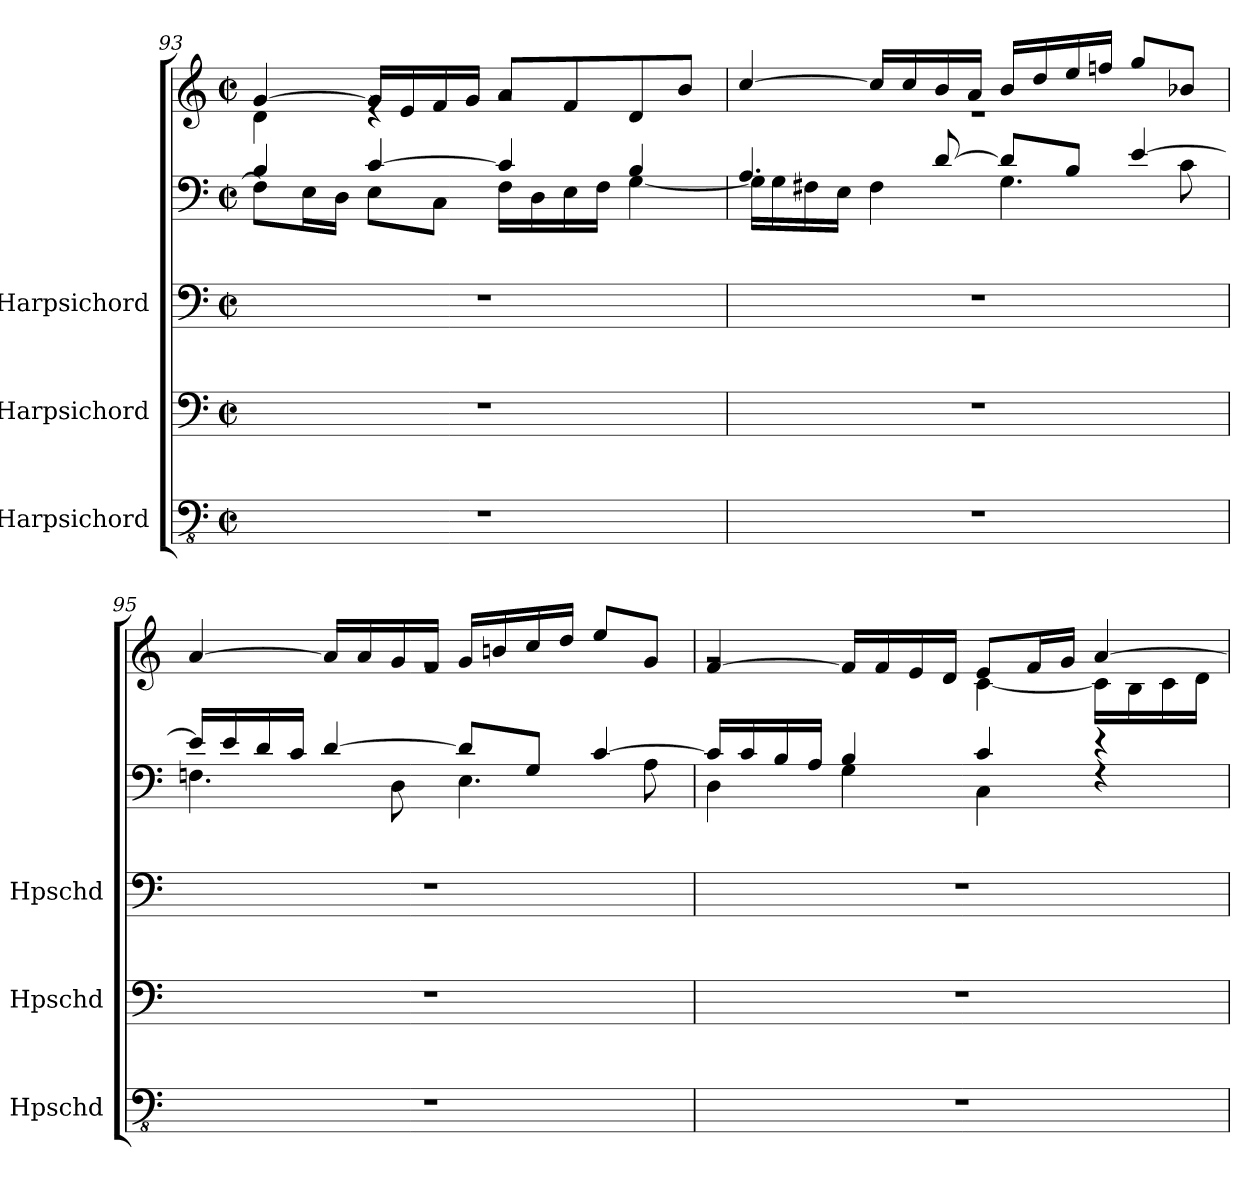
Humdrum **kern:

**kern	**kern	**kern	**kern	**kern
*part3	*part2	*part1	*part1	*part1
*staff5	*staff4	*staff3	*staff2	*staff1
*I"Harpsichord	*I"Harpsichord	*I"Harpsichord	*	*
*I'Hpschd	*I'Hpschd	*I'Hpschd	*	*
!!LO:LB:g=z
*clefFv4	*clefF4	*clefF4	*clefF4	*clefG2
*k[]	*k[]	*k[]	*k[]	*k[]
*M2/2	*M2/2	*M2/2	*M2/2	*M2/2
*met(c|)	*met(c|)	*met(c|)	*met(c|)	*met(c|)
=93	=93	=93	=93	=93
*	*	*	*^	*^
1r	1r	1r	4B/	8F\L]	[4g/	4d\
.	.	.	.	16E\L	.	.
.	.	.	.	16D\JJ	.	.
.	.	.	[4c/	8E\L	16g/LL]	4re
.	.	.	.	.	16e/	.
.	.	.	.	8C\J	16f/	.
.	.	.	.	.	16g/JJ	.
.	.	.	4c/]	16F\LL	8a/L	2rg
.	.	.	.	16D\	.	.
.	.	.	.	16E\	8f/	.
.	.	.	.	16F\JJ	.	.
.	.	.	4B/	[4G\	8d/	.
.	.	.	.	.	8b/J	.
=94	=94	=94	=94	=94	=94	=94
1r	1r	1r	4.A/	16G\LL]	[4cc/	1r
.	.	.	.	16G\	.	.
.	.	.	.	16F#X\	.	.
.	.	.	.	16E\JJ	.	.
.	.	.	.	4F#\	16cc/LL]	.
.	.	.	.	.	16cc/	.
.	.	.	[8d/	.	16b/	.
.	.	.	.	.	16a/JJ	.
.	.	.	8d/L]	4.G\	16b/LL	.
.	.	.	.	.	16dd/	.
.	.	.	8B/J	.	16ee/	.
.	.	.	.	.	16ffn/JJ	.
.	.	.	[4e/	.	8gg/L	.
.	.	.	.	8c\	8b-X/J	.
=95	=95	=95	=95	=95	=95	=95
1r	1r	1r	16e/LL]	4.Fn\	[4a/	1rg
.	.	.	16e/	.	.	.
.	.	.	16d/	.	.	.
.	.	.	16c/JJ	.	.	.
.	.	.	[4d/	.	16a/LL]	.
.	.	.	.	.	16a/	.
.	.	.	.	8D\	16g/	.
.	.	.	.	.	16f/JJ	.
.	.	.	8d/L]	4.E\	16g/LL	.
.	.	.	.	.	16bn/	.
.	.	.	8G/J	.	16cc/	.
.	.	.	.	.	16dd/JJ	.
.	.	.	[4c/	.	8ee/L	.
.	.	.	.	8A\	8g/J	.
=96	=96	=96	=96	=96	=96	=96
1r	1r	1r	16c/LL]	4D\	[4f/	2rg
.	.	.	16c/	.	.	.
.	.	.	16B/	.	.	.
.	.	.	16A/JJ	.	.	.
.	.	.	4B/	4G\	16f/LL]	.
.	.	.	.	.	16f/	.
.	.	.	.	.	16e/	.
.	.	.	.	.	16d/JJ	.
.	.	.	4c/	4C\	8e/L	[4c\
.	.	.	.	.	16f/L	.
.	.	.	.	.	16g/JJ	.
.	.	.	4r	4rF	[4a/	16c\LL]
.	.	.	.	.	.	16B\
.	.	.	.	.	.	16c\
.	.	.	.	.	.	16d\JJ
*	*	*	*v	*v	*	*
*	*	*	*	*v	*v
=	=	=	=	=
*-	*-	*-	*-	*-
